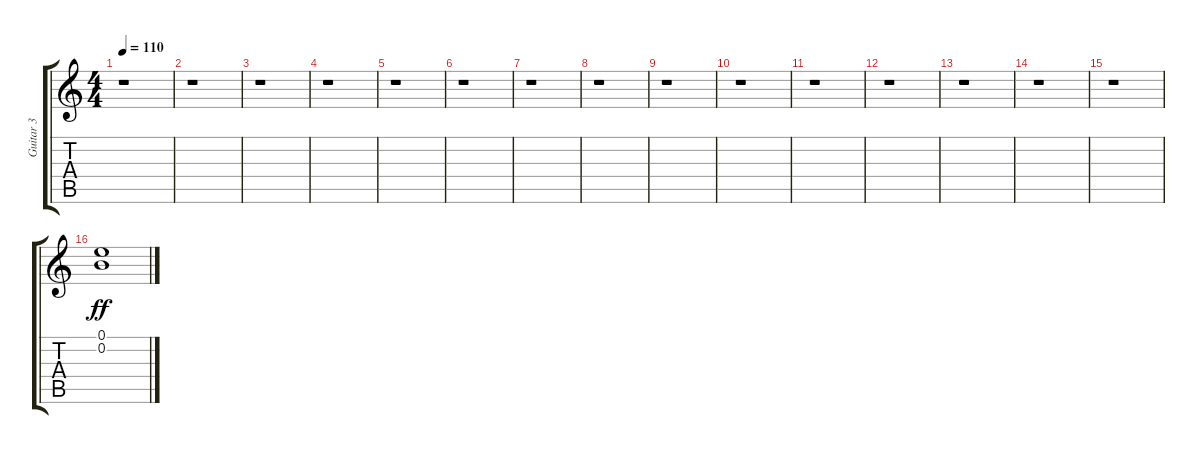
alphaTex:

\track ("Guitar 3" "Guitar 3") {instrument acousticguitarnylon}
\staff {score tabs}
\tuning (E4 B3 G3 D3 A2 E2) {hide}
\ts (4 4)
\tempo 110
\clef g2
\ks c
r.1{dy ff} |
r.1 |
r.1 |
r.1 |
r.1 |
r.1 |
r.1 |
r.1 |
r.1 |
r.1 |
r.1 |
r.1 |
r.1 |
r.1 |
r.1 |
(0.1 0.2).1
